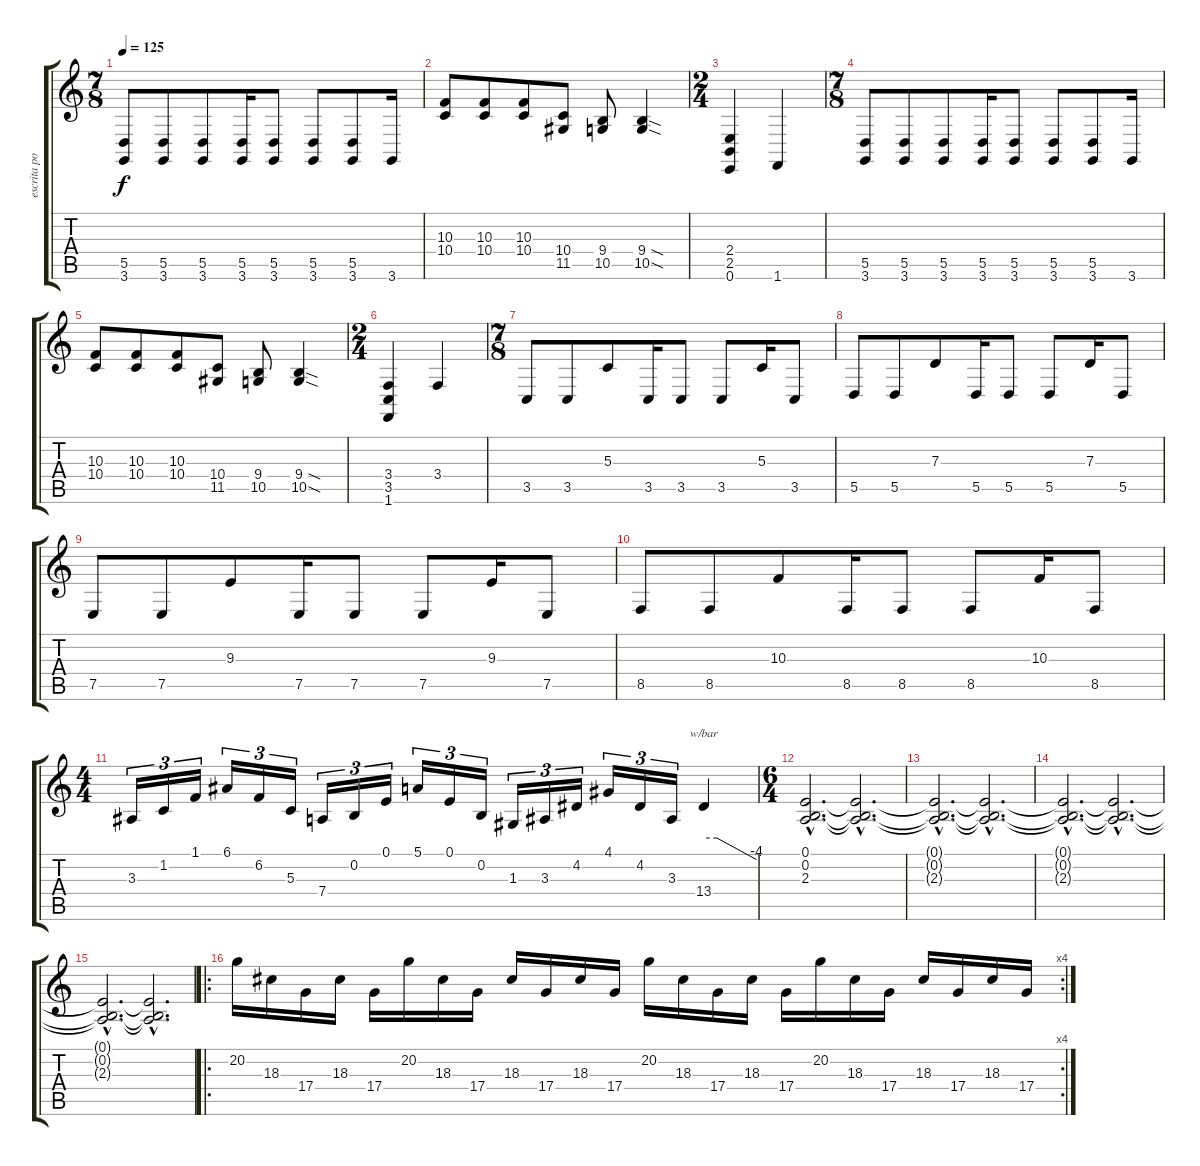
\track ("escrita por " "escrita po") {instrument lead1square}
\staff {score tabs}
\tuning (E4 B3 G3 D3 A2 E2) {hide}
\ts (7 8)
\tempo 125
\clef g2
\ks c
(5.5 3.6).8{dy f} (5.5 3.6).8 (5.5 3.6).8 (5.5 3.6).16 (5.5 3.6).8 (5.5 3.6).8 (5.5 3.6).8 3.6.16 |
(10.3 10.4).8 (10.3 10.4).8 (10.3 10.4).8 (10.4 11.5).8 (9.4 10.5).8 (9.4{sod} 10.5{sod}).4 |
\ts (2 4)
(2.4 2.5 0.6).4 1.6.4 |
\ts (7 8)
(5.5 3.6).8 (5.5 3.6).8 (5.5 3.6).8 (5.5 3.6).16 (5.5 3.6).8 (5.5 3.6).8 (5.5 3.6).8 3.6.16 |
(10.3 10.4).8 (10.3 10.4).8 (10.3 10.4).8 (10.4 11.5).8 (9.4 10.5).8 (9.4{sod} 10.5{sod}).4 |
\ts (2 4)
(3.4 3.5 1.6).4 3.4.4 |
\ts (7 8)
3.5.8 3.5.8 5.3.8 3.5.16 3.5.8 3.5.8 5.3.16 3.5.8 |
5.5.8 5.5.8 7.3.8 5.5.16 5.5.8 5.5.8 7.3.16 5.5.8 |
7.5.8 7.5.8 9.3.8 7.5.16 7.5.8 7.5.8 9.3.16 7.5.8 |
8.5.8 8.5.8 10.3.8 8.5.16 8.5.8 8.5.8 10.3.16 8.5.8 |
\ts (4 4)
3.3.16{tu (3 2)} 1.2.16{tu (3 2)} 1.1.16{tu (3 2)} 6.1.16{tu (3 2)} 6.2.16{tu (3 2)} 5.3.16{tu (3 2)} 7.4.16{tu (3 2)} 0.2.16{tu (3 2)} 0.1.16{tu (3 2)} 5.1.16{tu (3 2)} 0.1.16{tu (3 2)} 0.2.16{tu (3 2)} 1.3.16{tu (3 2)} 3.3.16{tu (3 2)} 4.2.16{tu (3 2)} 4.1.16{tu (3 2)} 4.2.16{tu (3 2)} 3.3.16{tu (3 2)} 13.4.4{tbe (custom default 0 0 15 0 60 -16)} |
\ts (6 4)
(0.1{hac} 0.2{hac} 2.3{hac}).2{d} (0.1{hac t} 0.2{hac t} 2.3{hac t}).2{d} |
(0.1{hac t} 0.2{hac t} 2.3{hac t}).2{d} (0.1{hac t} 0.2{hac t} 2.3{hac t}).2{d} |
(0.1{hac t} 0.2{hac t} 2.3{hac t}).2{d} (0.1{hac t} 0.2{hac t} 2.3{hac t}).2{d} |
(0.1{hac t} 0.2{hac t} 2.3{hac t}).2{d} (0.1{hac t} 0.2{hac t} 2.3{hac t}).2{d} |
\ro
\rc 4
20.2.16 18.3.16 17.4.16 18.3.16 17.4.16 20.2.16 18.3.16 17.4.16 18.3.16 17.4.16 18.3.16 17.4.16 20.2.16 18.3.16 17.4.16 18.3.16 17.4.16 20.2.16 18.3.16 17.4.16 18.3.16 17.4.16 18.3.16 17.4.16
